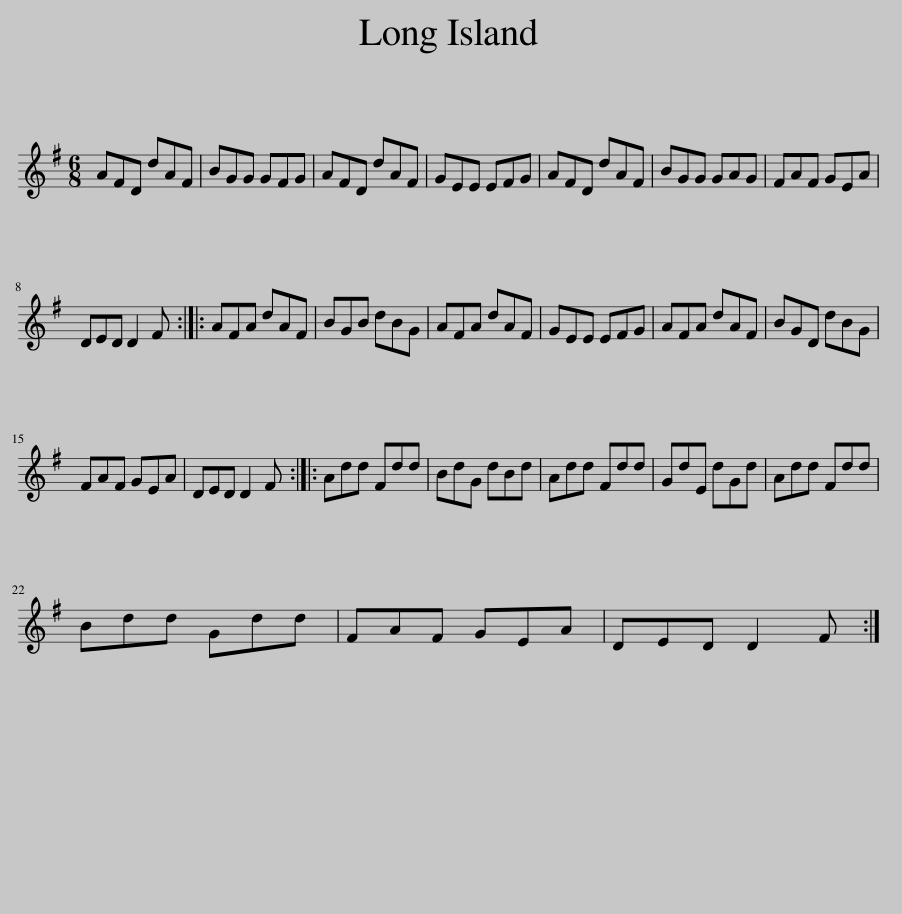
X:1
L:1/8
M:6/8
I:linebreak $
K:G
V:1 treble
V:1
 AFD dAF | BGG GFG | AFD dAF | GEE EFG | AFD dAF | %5
 BGG GAG | FAF GEA |$ DED D2 F :: AFA dAF | BGB dBG | %10
 AFA dAF | GEE EFG | AFA dAF | BGD dBG |$ FAF GEA | %15
 DED D2 F :: Add Fdd | BdG dBd | Add Fdd | GdE dGd | %20
 Add Fdd |$ Bdd Gdd | FAF GEA | DED D2 F :| %24
